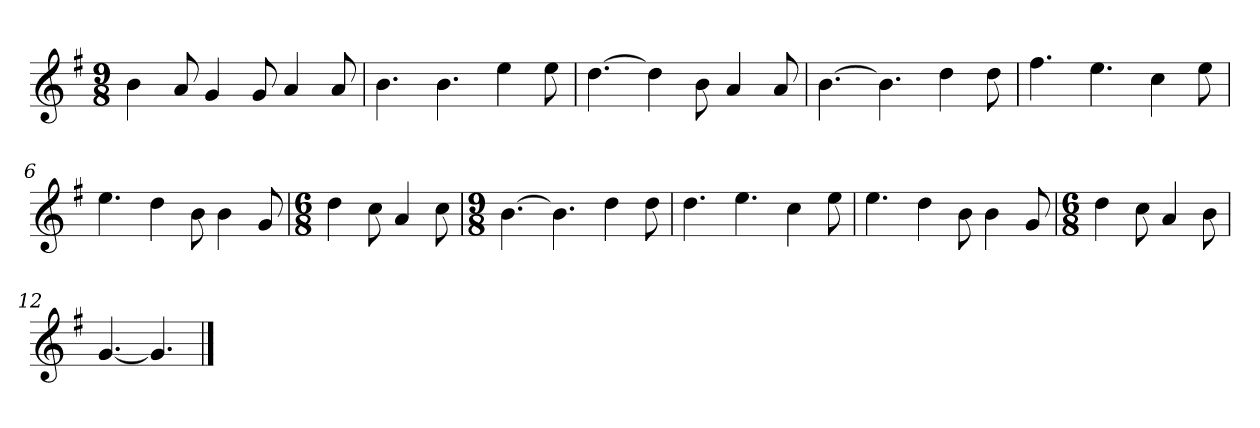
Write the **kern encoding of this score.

**kern
*part1
*staff1
*k[f#]
*M9/8
*MM120
=1
4b
8a
4g
8g
4a
8a
=2
4.b
4.b
4ee
8ee
=3
[4.dd
4dd]
8b
4a
8a
=4
[4.b
4.b]
4dd
8dd
=5
4.ff#
4.ee
4cc
8ee
=6
4.ee
4dd
8b
4b
8g
=7
*M6/8
4dd
8cc
4a
8cc
=8
*M9/8
[4.b
4.b]
4dd
8dd
=9
4.dd
4.ee
4cc
8ee
=10
4.ee
4dd
8b
4b
8g
=11
*M6/8
4dd
8cc
4a
8b
=12
[4.g
4.g]
==
*-
